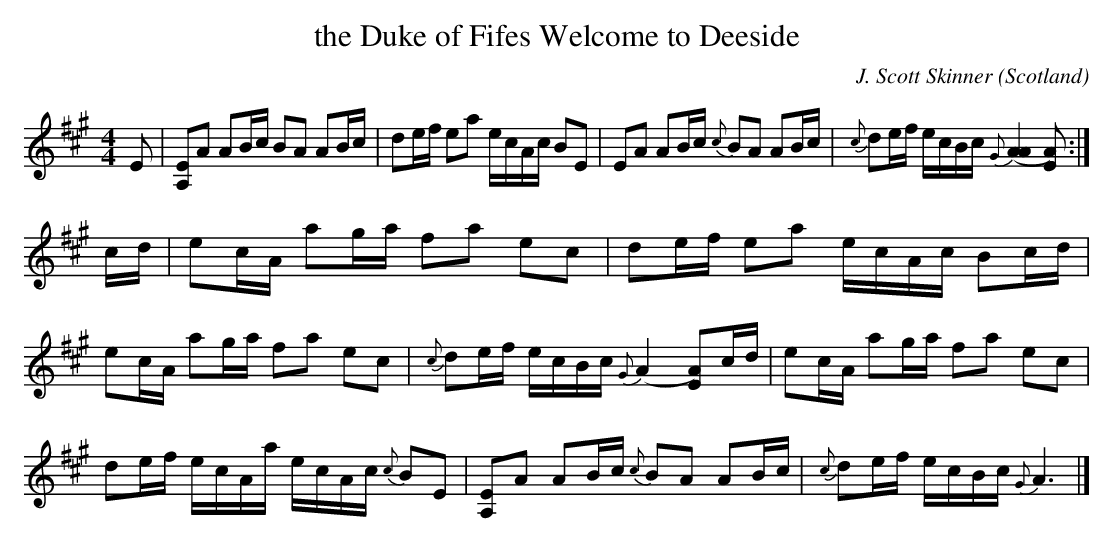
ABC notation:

X:1
T:the Duke of Fifes Welcome to Deeside
O:Scotland
M:4/4
L:1/16
C:J. Scott Skinner
K:A
E2|\
[E2A,2]A2 A2Bc B2A2 A2Bc|d2ef e2a2 ecAc B2E2|\
E2A2 A2Bc {c}B2A2 A2Bc|\
{c}d2ef ecBc {G}[A4(A4] [A2)E2]:|
cd|\
e2cA a2ga f2a2 e2c2|d2ef e2a2 ecAc B2cd|\
e2cA a2ga f2a2 e2c2|\
{c}d2ef ecBc {G}(A4 [A2)E2]cd|\
e2cA a2ga f2a2 e2c2|d2ef ecAa ecAc {c}B2E2|\
[E2A,2]A2 A2Bc {c}B2A2 A2Bc|\
{c}d2ef ecBc {G}A6|]
